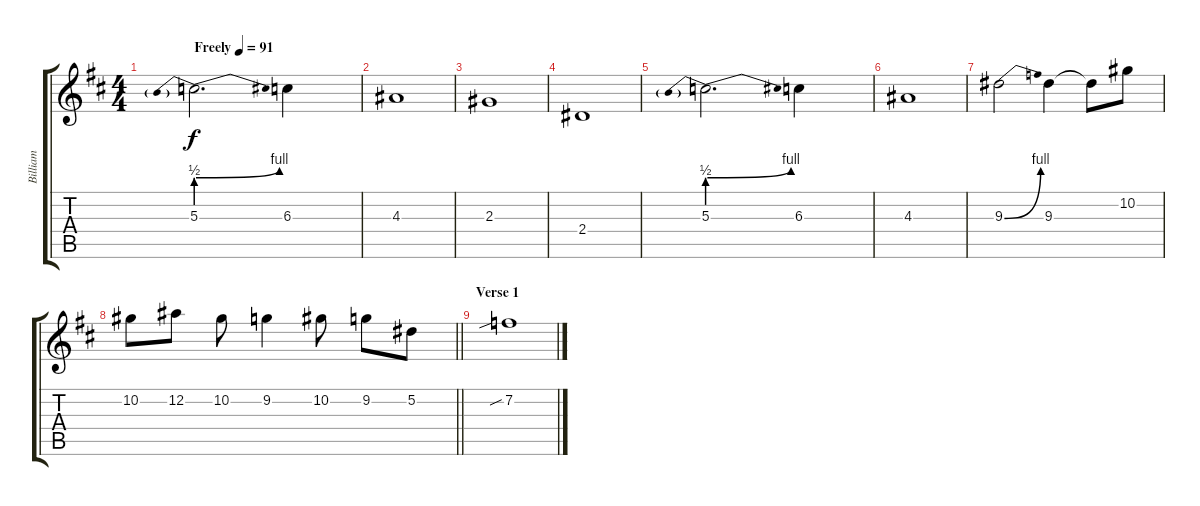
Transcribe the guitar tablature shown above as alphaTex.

\track ("Billiam" "Billiam") {instrument distortionguitar}
\staff {score tabs}
\tuning (Eb4 Bb3 Gb3 Db3 Ab2 Eb2) {hide}
\ts (4 4)
\tempo (91 "Freely")
\clef g2
\ks d
5.3{be (prebendbend 0 2 60 4)}.2{d dy f instrument distortionguitar} 6.3.4 |
4.3.1 |
2.3.1 |
2.4.1 |
5.3{be (prebendbend 0 2 60 4)}.2{d} 6.3.4 |
4.3.1 |
9.3{be (bend 0 0 60 4)}.2 9.3.4 9.3{t}.8 10.2.8 |
\barLineRight lightlight
10.2.8 12.2.8 10.2.8 9.2.4 10.2.8 9.2.8 5.2.8 |
\section ("" "Verse 1")
7.2{sib}.1
